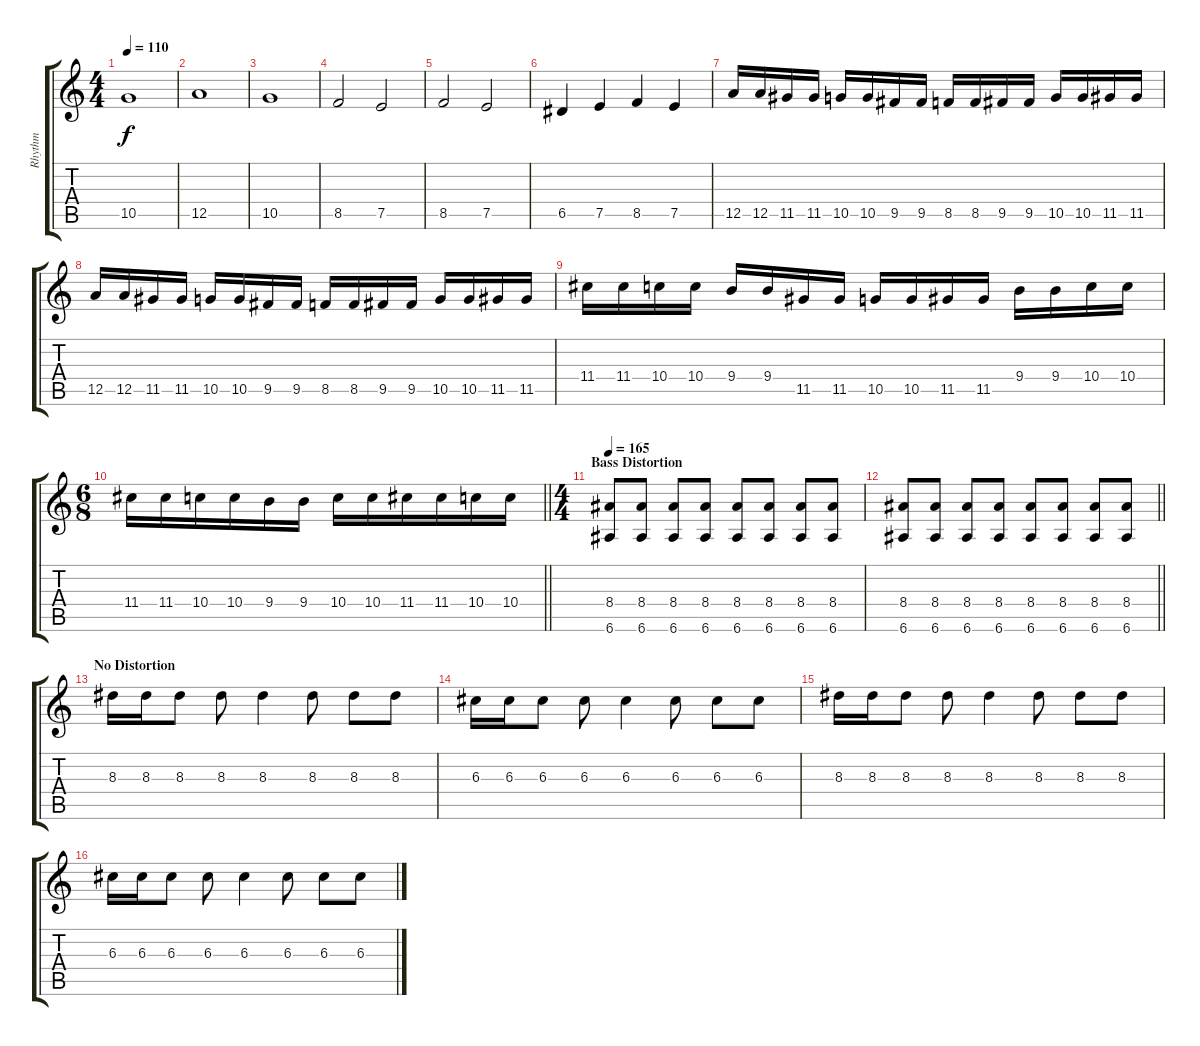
\track ("Rhythm" "Rhythm") {instrument overdrivenguitar}
\staff {score tabs}
\tuning (E4 B3 G3 D3 A2 E2) {hide}
\ts (4 4)
\tempo 110
\clef g2
\ks c
10.5.1{dy f} |
12.5.1 |
10.5.1 |
8.5.2 7.5.2 |
8.5.2 7.5.2 |
6.5.4 7.5.4 8.5.4 7.5.4 |
12.5.16 12.5.16 11.5.16 11.5.16 10.5.16 10.5.16 9.5.16 9.5.16 8.5.16 8.5.16 9.5.16 9.5.16 10.5.16 10.5.16 11.5.16 11.5.16 |
12.5.16 12.5.16 11.5.16 11.5.16 10.5.16 10.5.16 9.5.16 9.5.16 8.5.16 8.5.16 9.5.16 9.5.16 10.5.16 10.5.16 11.5.16 11.5.16 |
11.4.16 11.4.16 10.4.16 10.4.16 9.4.16 9.4.16 11.5.16 11.5.16 10.5.16 10.5.16 11.5.16 11.5.16 9.4.16 9.4.16 10.4.16 10.4.16 |
\ts (6 8)
\barLineRight lightlight
11.4.16 11.4.16 10.4.16 10.4.16 9.4.16 9.4.16 10.4.16 10.4.16 11.4.16 11.4.16 10.4.16 10.4.16 |
\ts (4 4)
\section ("" "Bass Distortion")
\tempo 165
(8.4 6.6).8 (8.4 6.6).8 (8.4 6.6).8 (8.4 6.6).8 (8.4 6.6).8 (8.4 6.6).8 (8.4 6.6).8 (8.4 6.6).8 |
\barLineRight lightlight
(8.4 6.6).8 (8.4 6.6).8 (8.4 6.6).8 (8.4 6.6).8 (8.4 6.6).8 (8.4 6.6).8 (8.4 6.6).8 (8.4 6.6).8 |
\section ("" "No Distortion")
8.3.16 8.3.16 8.3.8 8.3.8 8.3.4 8.3.8 8.3.8 8.3.8 |
6.3.16 6.3.16 6.3.8 6.3.8 6.3.4 6.3.8 6.3.8 6.3.8 |
8.3.16 8.3.16 8.3.8 8.3.8 8.3.4 8.3.8 8.3.8 8.3.8 |
6.3.16 6.3.16 6.3.8 6.3.8 6.3.4 6.3.8 6.3.8 6.3.8
